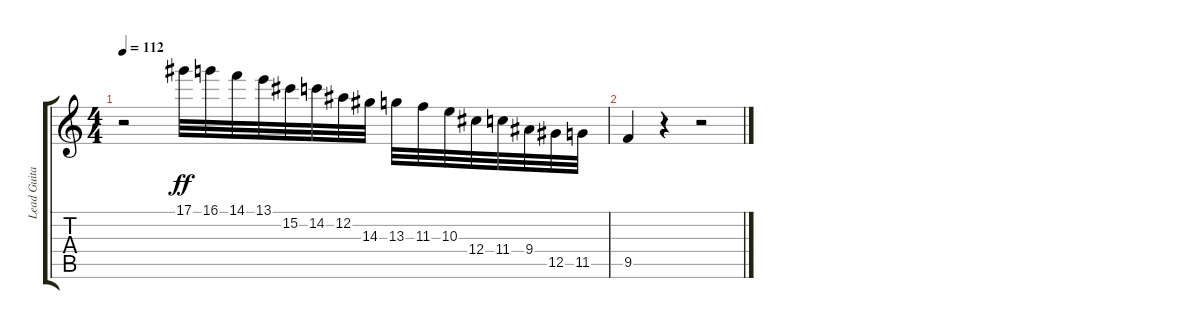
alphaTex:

\track ("Lead Guitar II" "Lead Guita") {instrument overdrivenguitar}
\staff {score tabs}
\tuning (Eb4 Bb3 Gb3 Db3 Ab2 Eb2) {hide}
\ts (4 4)
\tempo 112
\clef g2
\ks c
r.2{dy ff} 17.1.32 16.1.32 14.1.32 13.1.32 15.2.32 14.2.32 12.2.32 14.3.32 13.3.32 11.3.32 10.3.32 12.4.32 11.4.32 9.4.32 12.5.32 11.5.32 |
9.5.4 r.4 r.2
